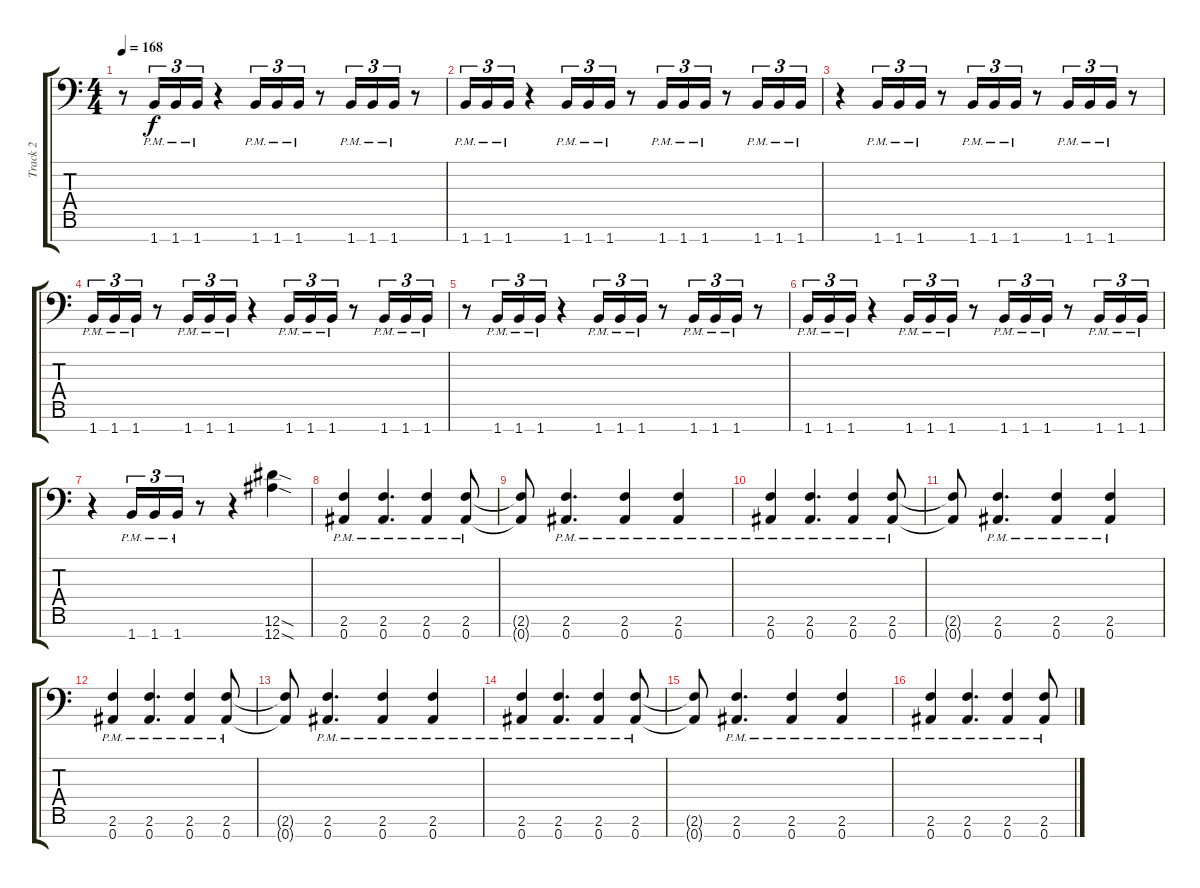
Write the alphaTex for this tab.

\track ("Track 2" "Track 2") {instrument overdrivenguitar}
\staff {score tabs}
\tuning (Eb4 Bb3 Gb3 Db3 Ab2 Eb2 Bb1) {hide}
\ts (4 4)
\tempo 168
\clef f4
\ks c
r.8{dy f} 1.7{pm}.16{tu (3 2)} 1.7{pm}.16{tu (3 2)} 1.7{pm}.16{tu (3 2)} r.4 1.7{pm}.16{tu (3 2)} 1.7{pm}.16{tu (3 2)} 1.7{pm}.16{tu (3 2)} r.8 1.7{pm}.16{tu (3 2)} 1.7{pm}.16{tu (3 2)} 1.7{pm}.16{tu (3 2)} r.8 |
1.7{pm}.16{tu (3 2)} 1.7{pm}.16{tu (3 2)} 1.7{pm}.16{tu (3 2)} r.4 1.7{pm}.16{tu (3 2)} 1.7{pm}.16{tu (3 2)} 1.7{pm}.16{tu (3 2)} r.8 1.7{pm}.16{tu (3 2)} 1.7{pm}.16{tu (3 2)} 1.7{pm}.16{tu (3 2)} r.8 1.7{pm}.16{tu (3 2)} 1.7{pm}.16{tu (3 2)} 1.7{pm}.16{tu (3 2)} |
r.4 1.7{pm}.16{tu (3 2)} 1.7{pm}.16{tu (3 2)} 1.7{pm}.16{tu (3 2)} r.8 1.7{pm}.16{tu (3 2)} 1.7{pm}.16{tu (3 2)} 1.7{pm}.16{tu (3 2)} r.8 1.7{pm}.16{tu (3 2)} 1.7{pm}.16{tu (3 2)} 1.7{pm}.16{tu (3 2)} r.8 |
1.7{pm}.16{tu (3 2)} 1.7{pm}.16{tu (3 2)} 1.7{pm}.16{tu (3 2)} r.8 1.7{pm}.16{tu (3 2)} 1.7{pm}.16{tu (3 2)} 1.7{pm}.16{tu (3 2)} r.4 1.7{pm}.16{tu (3 2)} 1.7{pm}.16{tu (3 2)} 1.7{pm}.16{tu (3 2)} r.8 1.7{pm}.16{tu (3 2)} 1.7{pm}.16{tu (3 2)} 1.7{pm}.16{tu (3 2)} |
r.8 1.7{pm}.16{tu (3 2)} 1.7{pm}.16{tu (3 2)} 1.7{pm}.16{tu (3 2)} r.4 1.7{pm}.16{tu (3 2)} 1.7{pm}.16{tu (3 2)} 1.7{pm}.16{tu (3 2)} r.8 1.7{pm}.16{tu (3 2)} 1.7{pm}.16{tu (3 2)} 1.7{pm}.16{tu (3 2)} r.8 |
1.7{pm}.16{tu (3 2)} 1.7{pm}.16{tu (3 2)} 1.7{pm}.16{tu (3 2)} r.4 1.7{pm}.16{tu (3 2)} 1.7{pm}.16{tu (3 2)} 1.7{pm}.16{tu (3 2)} r.8 1.7{pm}.16{tu (3 2)} 1.7{pm}.16{tu (3 2)} 1.7{pm}.16{tu (3 2)} r.8 1.7{pm}.16{tu (3 2)} 1.7{pm}.16{tu (3 2)} 1.7{pm}.16{tu (3 2)} |
r.4 1.7{pm}.16{tu (3 2)} 1.7{pm}.16{tu (3 2)} 1.7{pm}.16{tu (3 2)} r.8 r.4 (12.6{sod} 12.7{sod}).4 |
(2.6{pm} 0.7{pm}).4 (2.6{pm} 0.7{pm}).4{d} (2.6{pm} 0.7{pm}).4 (2.6{pm} 0.7{pm}).8 |
(2.6{t} 0.7{t}).8 (2.6{pm} 0.7{pm}).4{d} (2.6{pm} 0.7{pm}).4 (2.6{pm} 0.7{pm}).4 |
(2.6{pm} 0.7{pm}).4 (2.6{pm} 0.7{pm}).4{d} (2.6{pm} 0.7{pm}).4 (2.6{pm} 0.7{pm}).8 |
(2.6{t} 0.7{t}).8 (2.6{pm} 0.7{pm}).4{d} (2.6{pm} 0.7{pm}).4 (2.6{pm} 0.7{pm}).4 |
(2.6{pm} 0.7{pm}).4 (2.6{pm} 0.7{pm}).4{d} (2.6{pm} 0.7{pm}).4 (2.6{pm} 0.7{pm}).8 |
(2.6{t} 0.7{t}).8 (2.6{pm} 0.7{pm}).4{d} (2.6{pm} 0.7{pm}).4 (2.6{pm} 0.7{pm}).4 |
(2.6{pm} 0.7{pm}).4 (2.6{pm} 0.7{pm}).4{d} (2.6{pm} 0.7{pm}).4 (2.6{pm} 0.7{pm}).8 |
(2.6{t} 0.7{t}).8 (2.6{pm} 0.7{pm}).4{d} (2.6{pm} 0.7{pm}).4 (2.6{pm} 0.7{pm}).4 |
(2.6{pm} 0.7{pm}).4 (2.6{pm} 0.7{pm}).4{d} (2.6{pm} 0.7{pm}).4 (2.6{pm} 0.7{pm}).8
